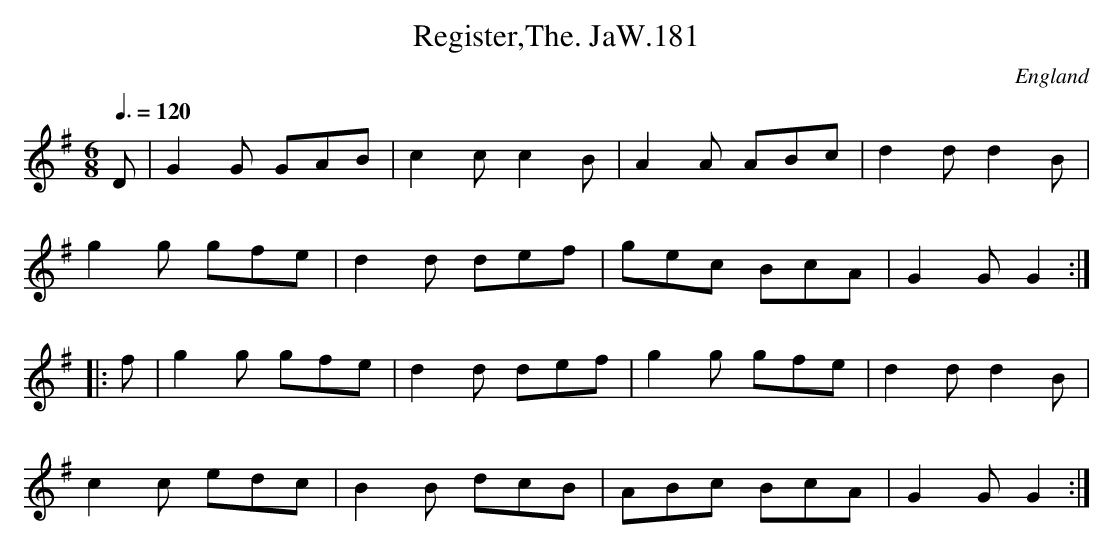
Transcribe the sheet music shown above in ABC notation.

X:1
T:Register,The. JaW.181
L:1/8
M:6/8
O:England
Q:3/8=120
K:G
D|G2G GAB|c2c c2B|A2A ABc|d2d d2B|!
g2g gfe|d2d def|gec BcA|G2G G2:|!
|:f|g2g gfe|d2d def|g2g gfe|d2d d2B|!
c2c edc|B2B dcB|ABc BcA|G2G G2:|
